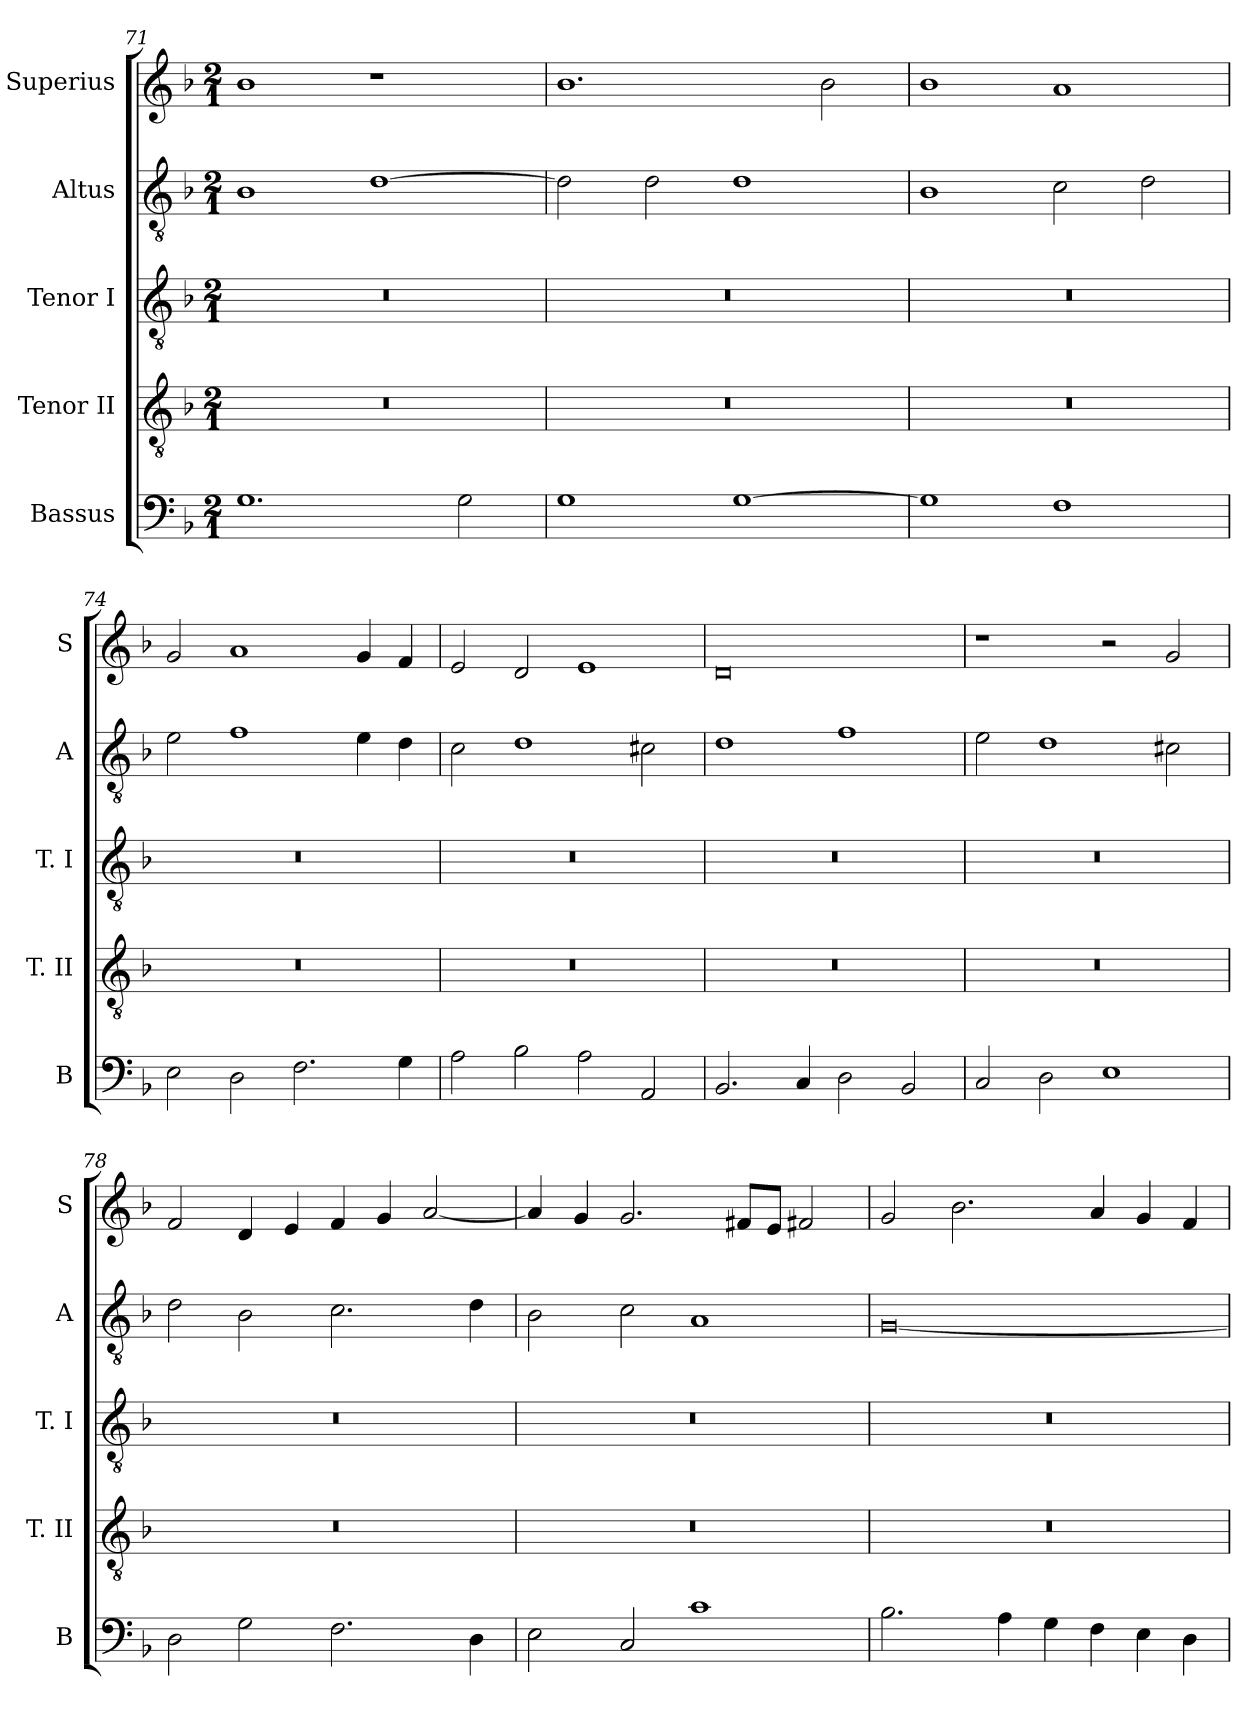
**kern	**kern	**kern	**kern	**kern
*part5	*part4	*part3	*part2	*part1
*staff5	*staff4	*staff3	*staff2	*staff1
*I"Bassus	*I"Tenor II	*I"Tenor I	*I"Altus	*I"Superius
*I'B	*I'T. II	*I'T. I	*I'A	*I'S
*clefF4	*clefGv2	*clefGv2	*clefGv2	*clefG2
*k[b-]	*k[b-]	*k[b-]	*k[b-]	*k[b-]
*F:	*F:	*F:	*F:	*F:
*M2/1	*M2/1	*M2/1	*M2/1	*M2/1
=71	=71	=71	=71	=71
1.G	0r	0r	1B-	1b-
.	.	.	[1d	1r
2G	.	.	.	.
=72	=72	=72	=72	=72
1G	0r	0r	2d]	1.b-
.	.	.	2d	.
[1G	.	.	1d	.
.	.	.	.	2b-
=73	=73	=73	=73	=73
1G]	0r	0r	1B-	1b-
1F	.	.	2c	1a
.	.	.	2d	.
=74	=74	=74	=74	=74
2E	0r	0r	2e	2g
2D	.	.	1f	1a
2.F	.	.	.	.
.	.	.	4e	4g
4G	.	.	4d	4f
=75	=75	=75	=75	=75
2A	0r	0r	2c	2e
2B-	.	.	1d	2d
2A	.	.	.	1e
2AA	.	.	2c#X	.
=76	=76	=76	=76	=76
2.BB-	0r	0r	1d	0d
4C	.	.	.	.
2D	.	.	1f	.
2BB-	.	.	.	.
=77	=77	=77	=77	=77
2C	0r	0r	2e	1r
2D	.	.	1d	.
1E	.	.	.	2r
.	.	.	2c#X	2g
=78	=78	=78	=78	=78
2D	0r	0r	2d	2f
2G	.	.	2B-	4d
.	.	.	.	4e
2.F	.	.	2.c	4f
.	.	.	.	4g
.	.	.	.	[2a
4D	.	.	4d	.
=79	=79	=79	=79	=79
2E	0r	0r	2B-	4a]
.	.	.	.	4g
2C	.	.	2c	2.g
1c	.	.	1A	.
.	.	.	.	8f#XL
.	.	.	.	8eJ
.	.	.	.	2f#X
=80	=80	=80	=80	=80
2.B-	0r	0r	[0G	2g
.	.	.	.	2.b-
4A	.	.	.	.
4G	.	.	.	.
4F	.	.	.	4a
4E	.	.	.	4g
4D	.	.	.	4f
=	=	=	=	=
*-	*-	*-	*-	*-
